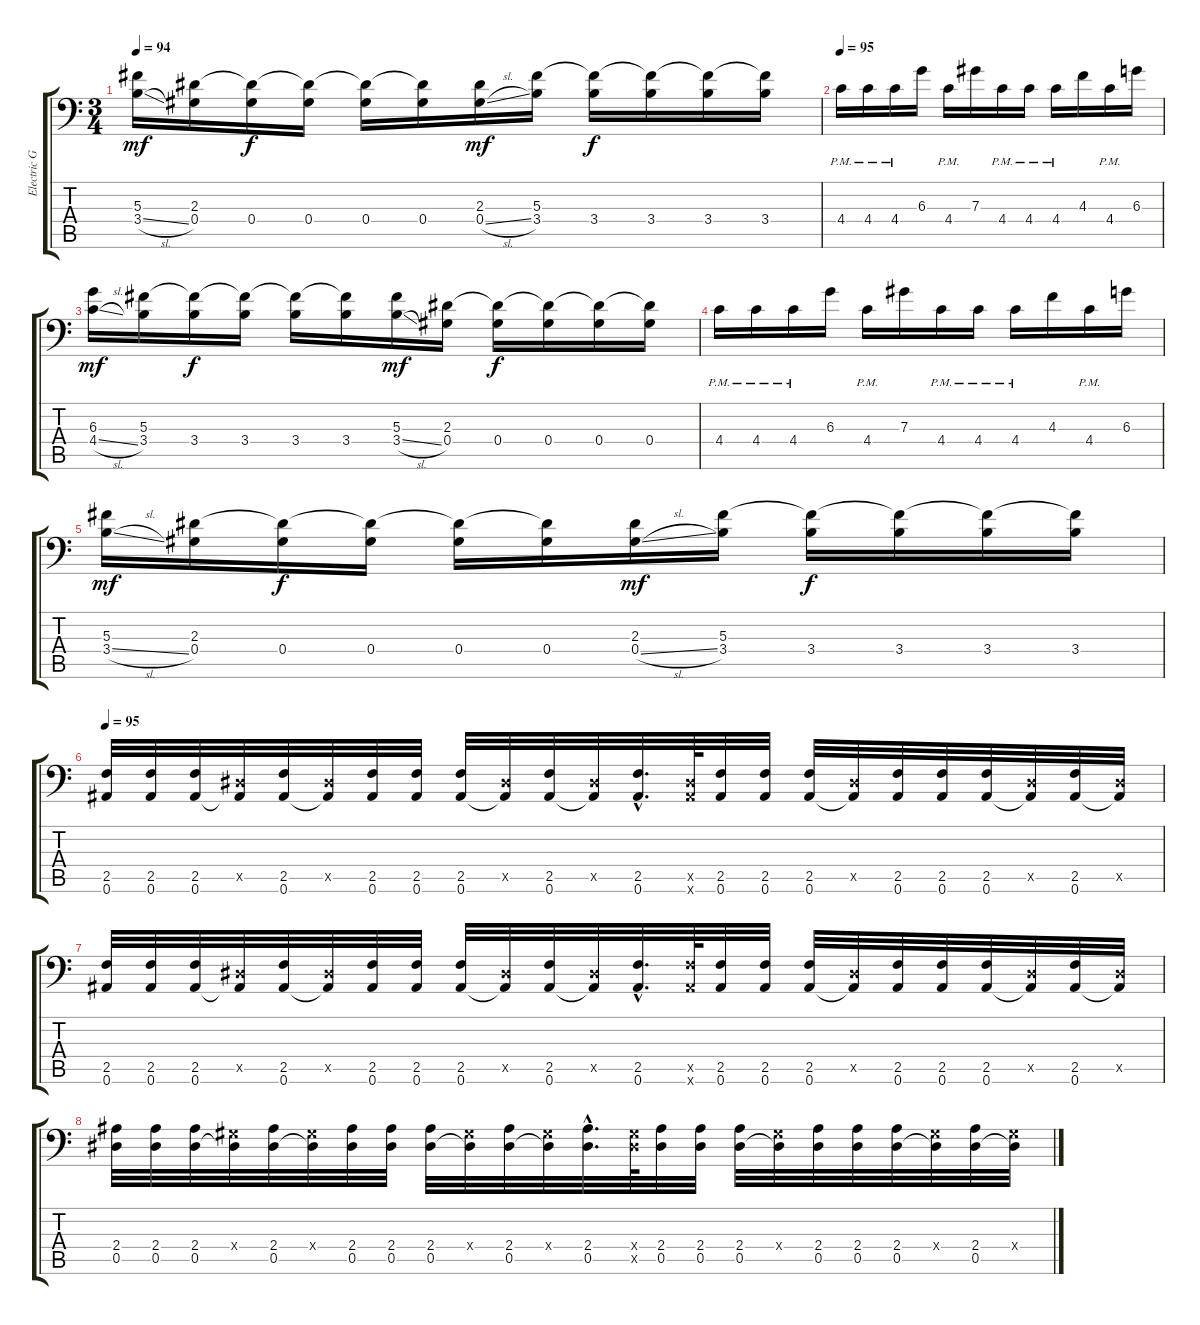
\track ("Electric Guitar 3" "Electric G") {instrument distortionguitar}
\staff {score tabs}
\tuning (Bb3 F3 Db3 Ab2 Eb2 Bb1) {hide}
\ts (3 4)
\tempo 94
\clef f4
\ks c
(5.3 3.4{sl}).16{dy mf} (2.3 0.4).16 (2.3{t} 0.4).16{dy f} (2.3{t} 0.4).16 (2.3{t} 0.4).16 (2.3{t} 0.4).16 (2.3 0.4{sl}).16{dy mf} (5.3 3.4).16 (5.3{t} 3.4).16{dy f} (5.3{t} 3.4).16 (5.3{t} 3.4).16 (5.3{t} 3.4).16 |
\tempo 95
4.4{pm}.16 4.4{pm}.16 4.4{pm}.16 6.3.16 4.4{pm}.16 7.3.16 4.4{pm}.16 4.4{pm}.16 4.4{pm}.16 4.3.16 4.4{pm}.16 6.3.16 |
(6.3 4.4{sl}).16{dy mf} (5.3 3.4).16 (5.3{t} 3.4).16{dy f} (5.3{t} 3.4).16 (5.3{t} 3.4).16 (5.3{t} 3.4).16 (5.3 3.4{sl}).16{dy mf} (2.3 0.4).16 (2.3{t} 0.4).16{dy f} (2.3{t} 0.4).16 (2.3{t} 0.4).16 (2.3{t} 0.4).16 |
4.4{pm}.16 4.4{pm}.16 4.4{pm}.16 6.3.16 4.4{pm}.16 7.3.16 4.4{pm}.16 4.4{pm}.16 4.4{pm}.16 4.3.16 4.4{pm}.16 6.3.16 |
(5.3 3.4{sl}).16{dy mf} (2.3 0.4).16 (2.3{t} 0.4).16{dy f} (2.3{t} 0.4).16 (2.3{t} 0.4).16 (2.3{t} 0.4).16 (2.3 0.4{sl}).16{dy mf} (5.3 3.4).16 (5.3{t} 3.4).16{dy f} (5.3{t} 3.4).16 (5.3{t} 3.4).16 (5.3{t} 3.4).16 |
\tempo 95
(2.5 0.6).32 (2.5 0.6).32 (2.5 0.6).32 (0.5{x} 0.6{t}).32 (2.5 0.6).32 (0.5{x} 0.6{t}).32 (2.5 0.6).32 (2.5 0.6).32 (2.5 0.6).32 (0.5{x} 0.6{t}).32 (2.5 0.6).32 (0.5{x} 0.6{t}).32 (2.5{hac} 0.6{hac}).32{d} (0.5{x} 0.6{x}).64 (2.5 0.6).32 (2.5 0.6).32 (2.5 0.6).32 (0.5{x} 0.6{t}).32 (2.5 0.6).32 (2.5 0.6).32 (2.5 0.6).32 (0.5{x} 0.6{t}).32 (2.5 0.6).32 (0.5{x} 0.6{t}).32 |
(2.5 0.6).32 (2.5 0.6).32 (2.5 0.6).32 (0.5{x} 0.6{t}).32 (2.5 0.6).32 (0.5{x} 0.6{t}).32 (2.5 0.6).32 (2.5 0.6).32 (2.5 0.6).32 (0.5{x} 0.6{t}).32 (2.5 0.6).32 (0.5{x} 0.6{t}).32 (2.5{hac} 0.6{hac}).32{d} (2.5{x} 0.6{x}).64 (2.5 0.6).32 (2.5 0.6).32 (2.5 0.6).32 (0.5{x} 0.6{t}).32 (2.5 0.6).32 (2.5 0.6).32 (2.5 0.6).32 (0.5{x} 0.6{t}).32 (2.5 0.6).32 (0.5{x} 0.6{t}).32 |
(2.4 0.5).32 (2.4 0.5).32 (2.4 0.5).32 (0.4{x} 0.5{t}).32 (2.4 0.5).32 (0.4{x} 0.5{t}).32 (2.4 0.5).32 (2.4 0.5).32 (2.4 0.5).32 (0.4{x} 0.5{t}).32 (2.4 0.5).32 (0.4{x} 0.5{t}).32 (2.4{hac} 0.5{hac}).32{d} (0.4{x} 0.5{x}).64 (2.4 0.5).32 (2.4 0.5).32 (2.4 0.5).32 (0.4{x} 0.5{t}).32 (2.4 0.5).32 (2.4 0.5).32 (2.4 0.5).32 (0.4{x} 0.5{t}).32 (2.4 0.5).32 (0.4{x} 0.5{t}).32
